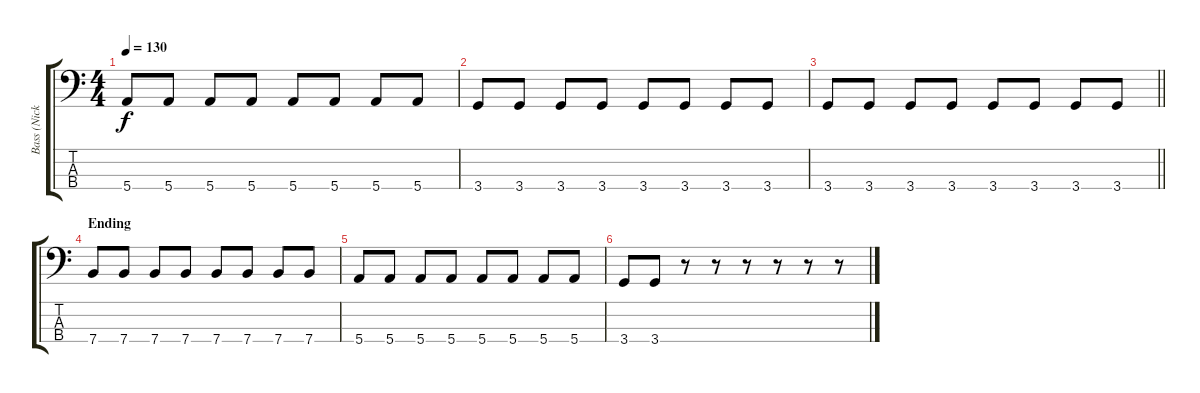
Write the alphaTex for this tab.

\track ("Bass (Nick)" "Bass (Nick") {instrument synthbass2}
\staff {score tabs}
\tuning (G2 D2 A1 E1) {hide}
\ts (4 4)
\tempo 130
\clef f4
\ks c
5.4.8{dy f} 5.4.8 5.4.8 5.4.8 5.4.8 5.4.8 5.4.8 5.4.8 |
3.4.8 3.4.8 3.4.8 3.4.8 3.4.8 3.4.8 3.4.8 3.4.8 |
\barLineRight lightlight
3.4.8 3.4.8 3.4.8 3.4.8 3.4.8 3.4.8 3.4.8 3.4.8 |
\section ("" "Ending")
7.4.8 7.4.8 7.4.8 7.4.8 7.4.8 7.4.8 7.4.8 7.4.8 |
5.4.8 5.4.8 5.4.8 5.4.8 5.4.8 5.4.8 5.4.8 5.4.8 |
3.4.8 3.4.8 r.8 r.8 r.8 r.8 r.8 r.8
